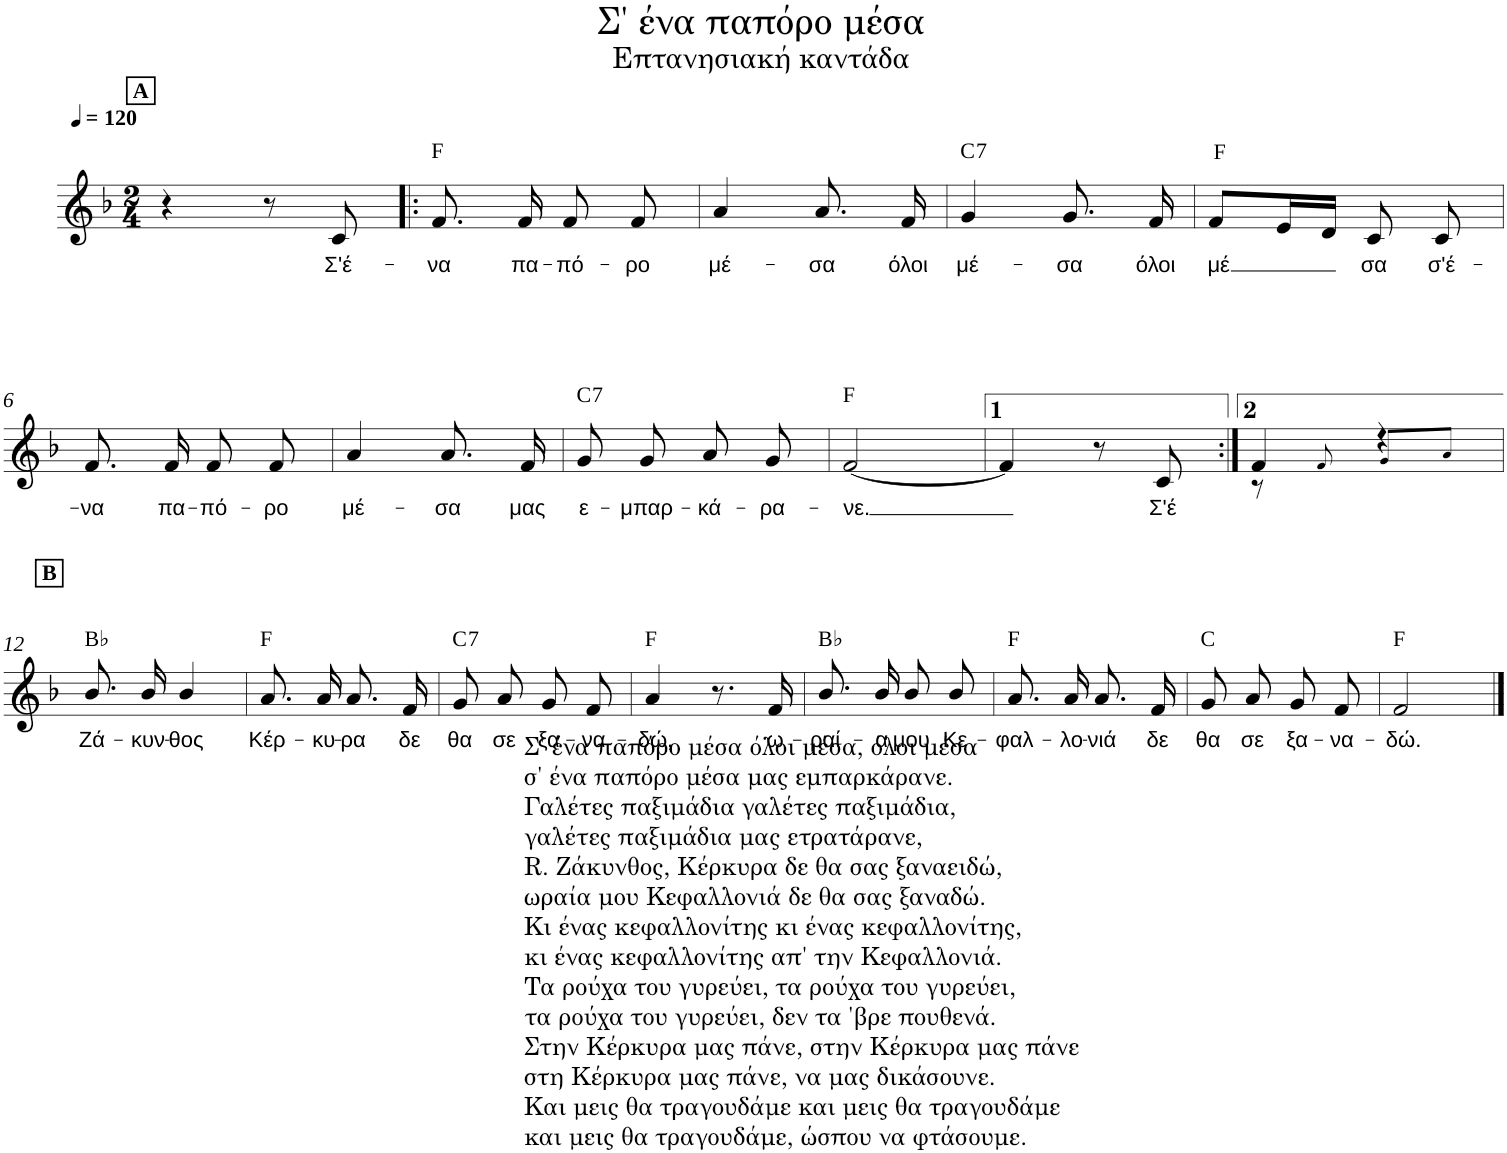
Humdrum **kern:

**kern	**text	**harte
*part1	*part1	*part1
*staff1	*staff1	*
*clefG2	*	*
*k[b-]	*	*
*F:	*	*
*M2/4	*	*
*MM120	*	*
!!LO:REH:place=s1:a:B:cj:t=Α
=1	=1	=1
4r	.	.
8r	.	.
!	!LO:LY:b	!
8c/	Σ'έ-	.
=2!|:	=2!|:	=2!|:
!	!LO:LY:b	!
8.f/	-να	F:maj
!	!LO:LY:b	!
16f/	πα-	.
!	!LO:LY:b	!
8f/	-πό-	.
!	!LO:LY:b	!
8f/	-ρο	.
=3	=3	=3
!	!LO:LY:b	!
4a/	μέ-	.
!	!LO:LY:b	!
8.a/	-σα	.
!	!LO:LY:b	!
16f/	όλοι	.
=4	=4	=4
!	!LO:LY:b	!LO:H:kt=7
4g/	μέ-	C:7
!	!LO:LY:b	!
8.g/	-σα	.
!	!LO:LY:b	!
16f/	όλοι	.
=5	=5	=5
!	!LO:LY:b	!
8f/L	μέ	.
16e/L	.	F:maj
16d/JJ	.	.
!	!LO:LY:b	!
8c/	σα	.
!	!LO:LY:b	!
8c/	σ'έ-	.
!!LO:LB:g=z
!!LO:REH:place=s1:b:B:cj:t=B
=6	=6	=6
!	!LO:LY:b	!
8.f/	-να	.
!	!LO:LY:b	!
16f/	πα-	.
!	!LO:LY:b	!
8f/	-πό-	.
!	!LO:LY:b	!
8f/	-ρο	.
=7	=7	=7
!	!LO:LY:b	!
4a/	μέ-	.
!	!LO:LY:b	!
8.a/	-σα	.
!	!LO:LY:b	!
16f/	μας	.
=8	=8	=8
!	!LO:LY:b	!LO:H:kt=7
8g/	ε-	C:7
!	!LO:LY:b	!
8g/	-μπαρ-	.
!	!LO:LY:b	!
8a/	-κά-	.
!	!LO:LY:b	!
8g/	-ρα-	.
=9	=9	=9
!	!LO:LY:b	!
[2f/	-νε.	F:maj
=10	=10	=10
4f/]	.	.
8r	.	.
!	!LO:LY:b	!
8c/	Σ'έ	.
=11:|!	=11:|!	=11:|!
*^	*	*
4f/	8r	.	.
.	8f!/	.	.
4r	8g!/L	.	.
.	8a!/J	.	.
!!LO:LB:g=z	!!
=12	=12	=12	=12
!	!	!LO:LY:b	!
*v	*v	*	*
8.b-/	Ζά-	Bb:maj
!	!LO:LY:b	!
16b-/	-κυν-	.
!	!LO:LY:b	!
4b-/	-θος	.
=13	=13	=13
!	!LO:LY:b	!
8.a/	Κέρ-	F:maj
!	!LO:LY:b	!
16a/	-κυ-	.
!	!LO:LY:b	!
8.a/	-ρα	.
!	!LO:LY:b	!
16f/	δε	.
=14	=14	=14
!	!LO:LY:b	!LO:H:kt=7
8g/	θα	C:7
!	!LO:LY:b	!
8a/	σε	.
!	!LO:LY:b	!
8g/	ξα-	.
!	!LO:LY:b	!
8f/	-να-	.
=15	=15	=15
!	!LO:LY:b	!
4a/	-δώ,	F:maj
8.r	.	.
!	!LO:LY:b	!
16f/	ω-	.
=16	=16	=16
!	!LO:LY:b	!
8.b-/	-ραί-	Bb:maj
!	!LO:LY:b	!
16b-/	-α	.
!	!LO:LY:b	!
8b-/	μου	.
!	!LO:LY:b	!
8b-/	Κε-	.
=17	=17	=17
!	!LO:LY:b	!
8.a/	-φαλ-	F:maj
!	!LO:LY:b	!
16a/	-λο-	.
!	!LO:LY:b	!
8.a/	-νιά	.
!	!LO:LY:b	!
16f/	δε	.
=18	=18	=18
!	!LO:LY:b	!
8g/	θα	C:maj
!	!LO:LY:b	!
8a/	σε	.
!	!LO:LY:b	!
8g/	ξα-	.
!	!LO:LY:b	!
8f/	-να-	.
=19	=19	=19
!	!LO:LY:b	!
2f/	-δώ.	F:maj
==	==	==
*-	*-	*-
